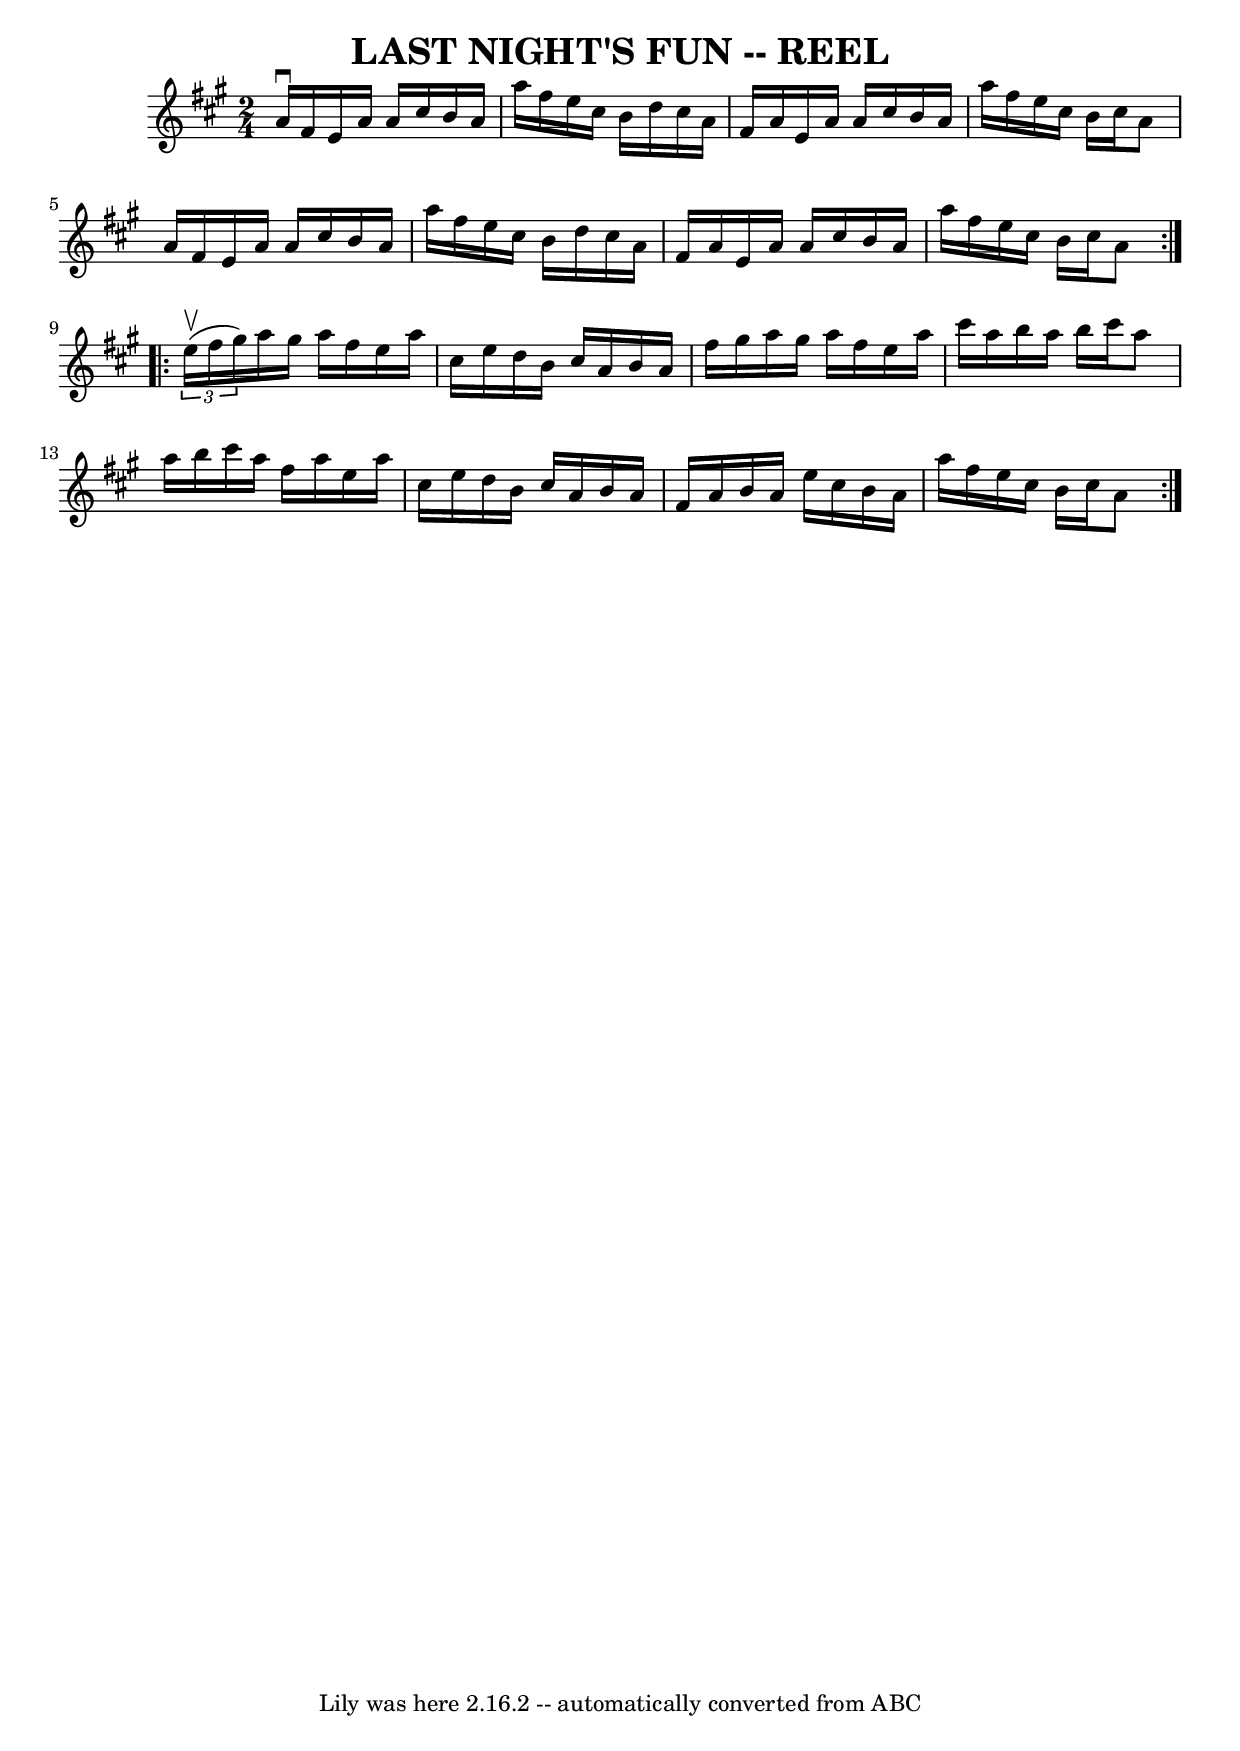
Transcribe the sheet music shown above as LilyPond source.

\version "2.7.40"
\include "Mammoth.ily"
\header {
	%% book = "Ryan's Mammoth Collection of Fiddle Tunes"
	crossRefNumber = "1"
	footnotes = ""
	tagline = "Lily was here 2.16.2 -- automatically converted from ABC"
	title = "LAST NIGHT'S FUN -- REEL"
}
voicedefault =  {


\repeat volta 2 {
\time 2/4 
\key a \major a'16^\downbow fis'16        |
 e'16    
a'16 a'16 cis''16 b'16 a'16 a''16 fis''16    |
 e''16 
 cis''16 b'16 d''16 cis''16 a'16 fis'16 a'16    |
   
e'16 a'16 a'16 cis''16 b'16 a'16 a''16 fis''16    |
 
 e''16 cis''16 b'16 cis''16 a'8 a'16 fis'16        |
  
 e'16 a'16 a'16 cis''16 b'16 a'16 a''16 fis''16    
|
 e''16 cis''16 b'16 d''16 cis''16 a'16 fis'16    
a'16    |
 e'16 a'16 a'16 cis''16 b'16 a'16 a''16    
fis''16    |
 e''16 cis''16 b'16 cis''16 a'8    }     
\repeat volta 2 {   \times 2/3 { e''16 (^\upbow fis''16 gis''16) }    
   |
 a''16 gis''16 a''16 fis''16 e''16 a''16 cis''16 
 e''16    |
 d''16 b'16 cis''16 a'16 b'16 a'16    
fis''16 gis''16    |
 a''16 gis''16 a''16 fis''16 e''16  
 a''16 cis'''16 a''16    |
 b''16 a''16 b''16 cis'''16  
 a''8 a''16 b''16        |
 cis'''16 a''16 fis''16    
a''16 e''16 a''16 cis''16 e''16    |
 d''16 b'16    
cis''16 a'16 b'16 a'16 fis'16 a'16    |
 b'16 a'16    
e''16 cis''16 b'16 a'16 a''16 fis''16    |
 e''16    
cis''16 b'16 cis''16 a'8    }   
}

\score{
    <<

	\context Staff="default"
	{
	    \voicedefault 
	}

    >>
	\layout {
	}
	\midi {}
}
